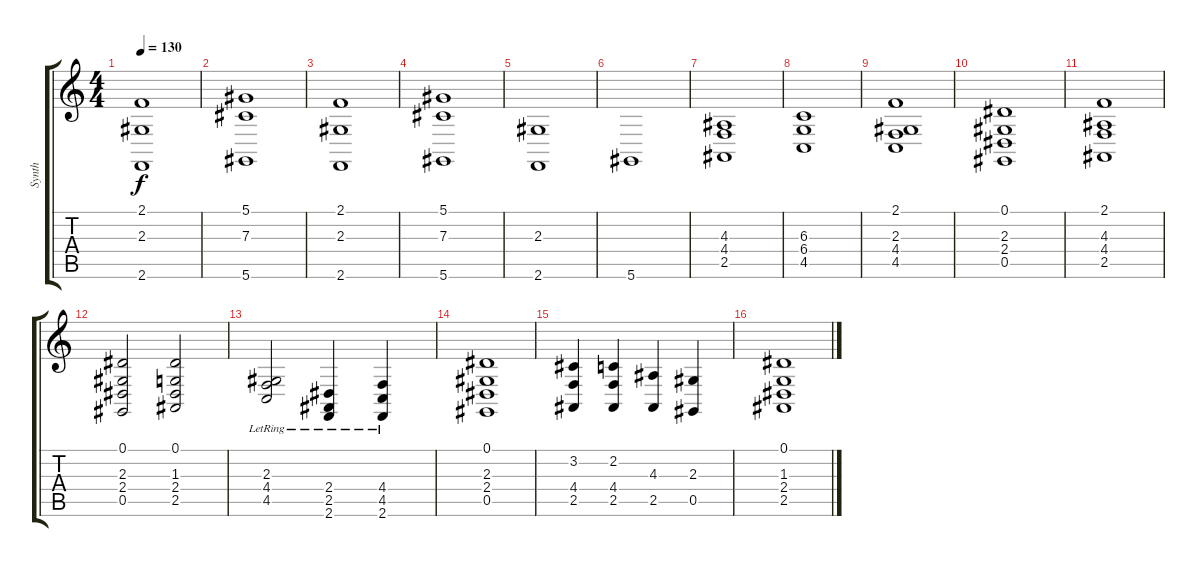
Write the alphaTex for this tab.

\track ("Synth" "Synth") {instrument stringensemble1}
\staff {score tabs}
\tuning (Eb4 Bb3 Gb3 Db3 Ab2 Eb2) {hide}
\ts (4 4)
\tempo 130
\clef g2
\ks c
(2.1 2.3 2.6).1{dy f} |
(5.1 7.3 5.6).1 |
(2.1 2.3 2.6).1 |
(5.1 7.3 5.6).1 |
(2.3 2.6).1 |
5.6.1 |
(4.3 4.4 2.5).1 |
(6.3 6.4 4.5).1 |
(2.1 2.3 4.4 4.5).1 |
(0.1 2.3 2.4 0.5).1 |
(2.1 4.3 4.4 2.5).1 |
(0.1 2.3 2.4 0.5).2 (0.1 1.3 2.4 2.5).2 |
(2.3{lr} 4.4 4.5{lr}).2 (2.4{lr} 2.5{lr} 2.6).4 (4.4{lr} 4.5{lr} 2.6{lr}).4 |
(0.1 2.3 2.4 0.5).1 |
(3.2 4.4 2.5).4 (2.2 4.4 2.5).4 (4.3 2.5).4 (2.3 0.5).4 |
(0.1 1.3 2.4 2.5).1
